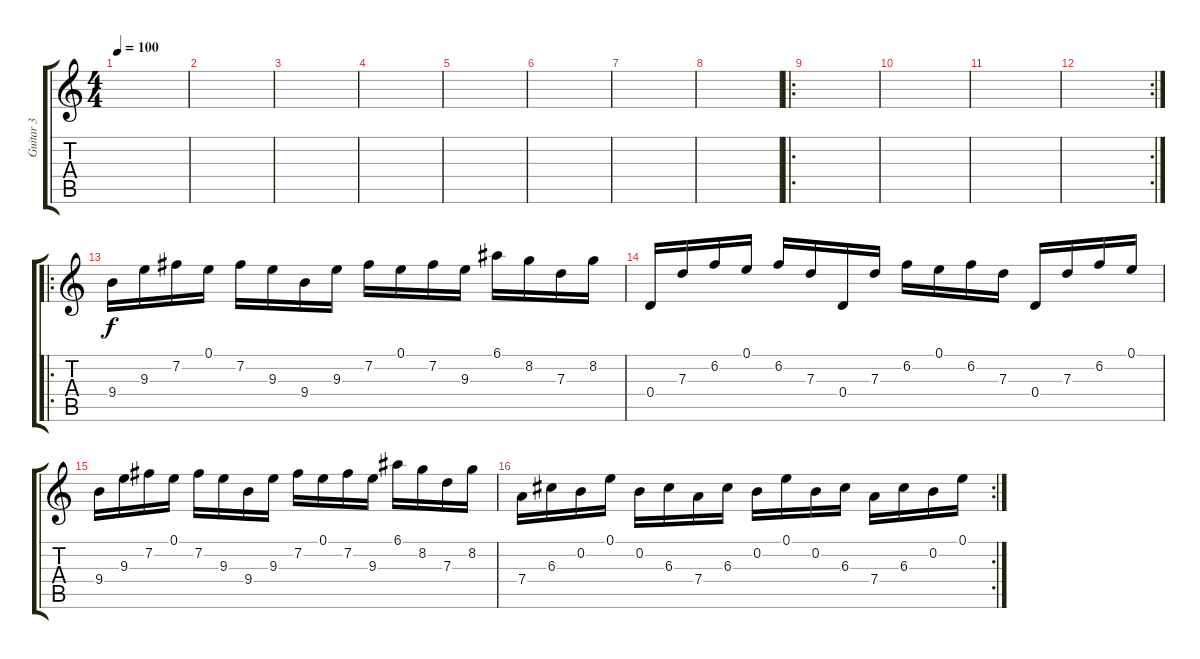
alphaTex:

\track ("Guitar 3" "Guitar 3") {instrument overdrivenguitar}
\staff {score tabs}
\tuning (E4 B3 G3 D3 A2 E2) {hide}
\ts (4 4)
\tempo 100
\clef g2
\ks c
|
|
|
|
|
|
|
|
\ro
|
|
|
\rc 2
|
\ro
9.4.16 9.3.16 7.2.16 0.1.16 7.2.16 9.3.16 9.4.16 9.3.16 7.2.16 0.1.16 7.2.16 9.3.16 6.1.16 8.2.16 7.3.16 8.2.16 |
0.4.16 7.3.16 6.2.16 0.1.16 6.2.16 7.3.16 0.4.16 7.3.16 6.2.16 0.1.16 6.2.16 7.3.16 0.4.16 7.3.16 6.2.16 0.1.16 |
9.4.16 9.3.16 7.2.16 0.1.16 7.2.16 9.3.16 9.4.16 9.3.16 7.2.16 0.1.16 7.2.16 9.3.16 6.1.16 8.2.16 7.3.16 8.2.16 |
\rc 2
7.4.16 6.3.16 0.2.16 0.1.16 0.2.16 6.3.16 7.4.16 6.3.16 0.2.16 0.1.16 0.2.16 6.3.16 7.4.16 6.3.16 0.2.16 0.1.16
